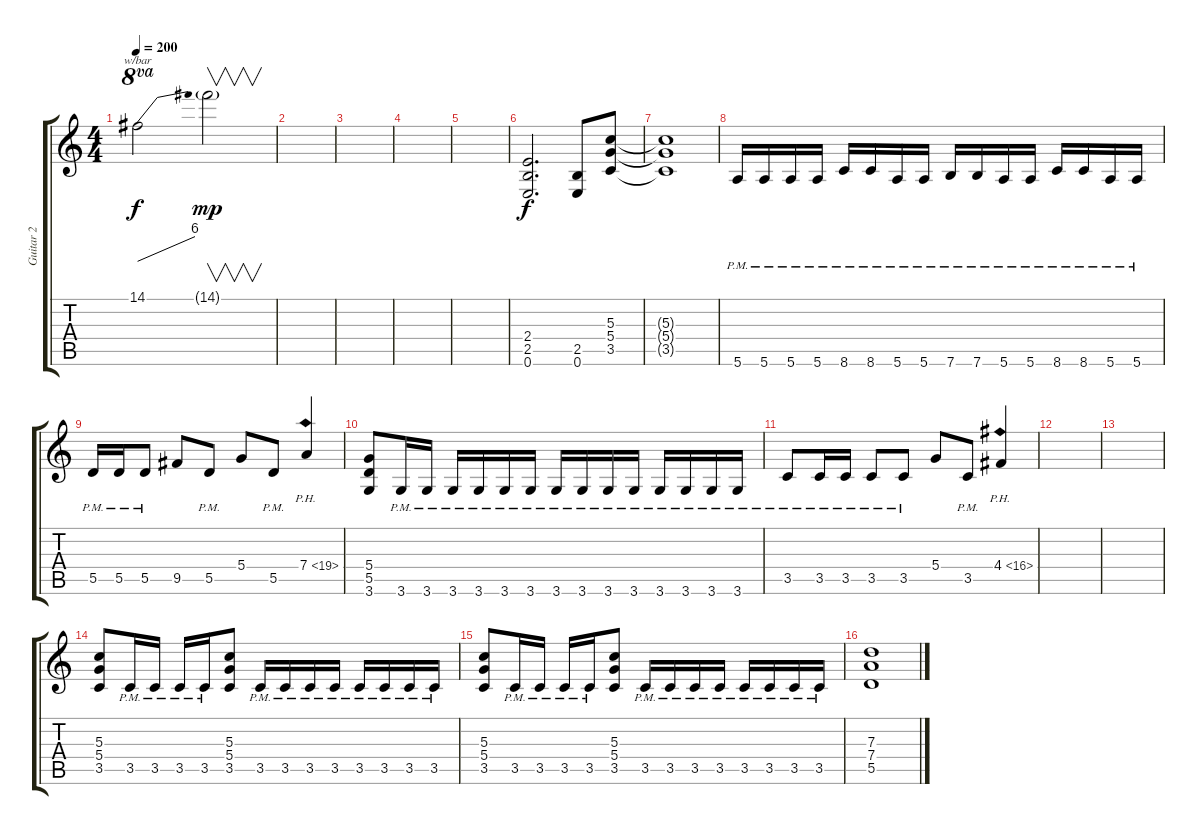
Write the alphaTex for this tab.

\track ("Guitar 2" "Guitar 2") {instrument overdrivenguitar}
\staff {score tabs}
\tuning (E4 B3 G3 D3 A2 E2) {hide}
\ts (4 4)
\tempo 200
\clef g2
\ks c
14.1.2{tbe (dive default 0 0 60 24) ot 8va dy f} 14.1{g}.2{v dy mp} |
|
|
|
|
(2.4 2.5 0.6).2{d dy f} (2.5 0.6).8 (5.3 5.4 3.5).8 |
(5.3{t} 5.4{t} 3.5{t}).1 |
5.6{pm}.16 5.6{pm}.16 5.6{pm}.16 5.6{pm}.16 8.6{pm}.16 8.6{pm}.16 5.6{pm}.16 5.6{pm}.16 7.6{pm}.16 7.6{pm}.16 5.6{pm}.16 5.6{pm}.16 8.6{pm}.16 8.6{pm}.16 5.6{pm}.16 5.6{pm}.16 |
5.5{pm}.16 5.5{pm}.16 5.5{pm}.8 9.5.8 5.5{pm}.8 5.4.8 5.5{pm}.8 7.4{ph 12}.4 |
(5.4 5.5 3.6).8 3.6{pm}.16 3.6{pm}.16 3.6{pm}.16 3.6{pm}.16 3.6{pm}.16 3.6{pm}.16 3.6{pm}.16 3.6{pm}.16 3.6{pm}.16 3.6{pm}.16 3.6{pm}.16 3.6{pm}.16 3.6{pm}.16 3.6{pm}.16 |
3.5{pm}.8 3.5{pm}.16 3.5{pm}.16 3.5{pm}.8 3.5{pm}.8 5.4.8 3.5{pm}.8 4.4{ph 12}.4 |
|
|
(5.3 5.4 3.5).8 3.5{pm}.16 3.5{pm}.16 3.5{pm}.16 3.5{pm}.16 (5.3 5.4 3.5).8 3.5{pm}.16 3.5{pm}.16 3.5{pm}.16 3.5{pm}.16 3.5{pm}.16 3.5{pm}.16 3.5{pm}.16 3.5{pm}.16 |
(5.3 5.4 3.5).8 3.5{pm}.16 3.5{pm}.16 3.5{pm}.16 3.5{pm}.16 (5.3 5.4 3.5).8 3.5{pm}.16 3.5{pm}.16 3.5{pm}.16 3.5{pm}.16 3.5{pm}.16 3.5{pm}.16 3.5{pm}.16 3.5{pm}.16 |
(7.3 7.4 5.5).1
